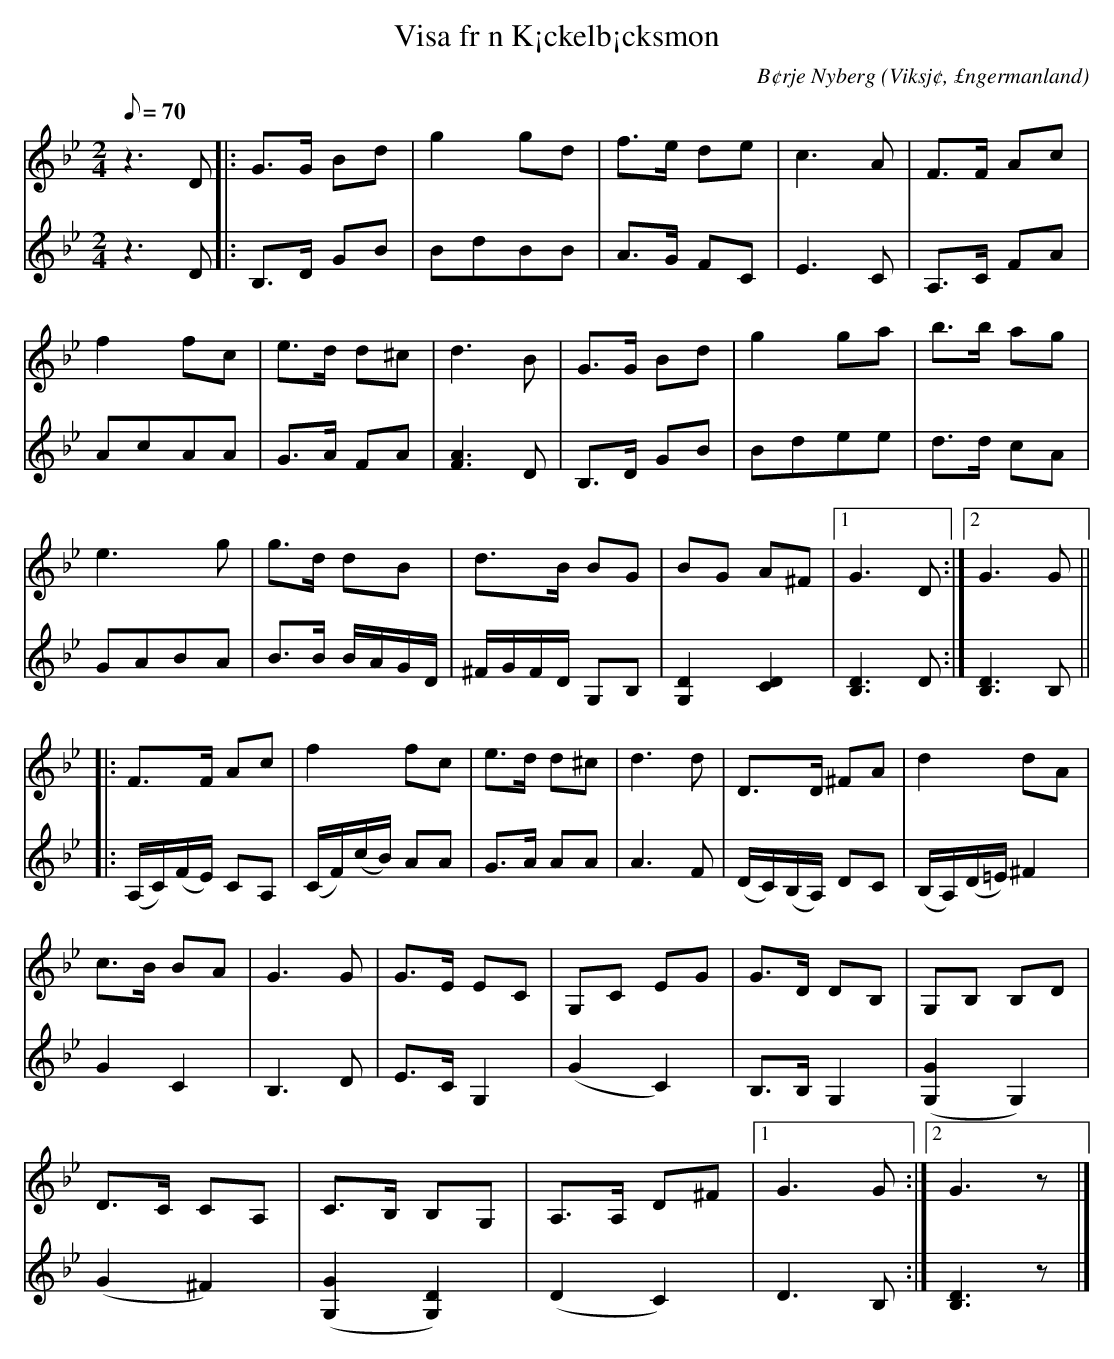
X:1
T:Visa fr n K¡ckelb¡cksmon
C:B¢rje Nyberg
O:Viksj¢, £ngermanland
M:2/4
L:1/8
Q:70
K:Gm
V:1
z2> D2|: G>G Bd | g2 gd | f>e de | c2>A2 | F>F Ac |
f2 fc | e>d d^c | d2>B2 | G>G Bd |g2 ga | b>b ag |
e2> g2 | g>d dB |d>B BG |BG A^F |1 G2> D2 :|2 G2> G2 ||
|: F>F Ac | f2 fc | e>d d^c | d2>d2 | D>D ^FA | d2 dA |
c>B BA |G2> G2 | G>E EC | G,C EG | G>D DB, | G,B, B,D |
D>C CA, | C>B, B,G, | A,>A, D^F |1 G2> G2 :|2 G2> z2 |]
V:2
z2> D2 |: B,>D GB| BdBB | A>G FC | E2>C2 | A,>C FA |
AcAA | G>A FA | [A2F2]> D2 | B,>D GB | Bdee | d>d cA |
GABA | B>B B/2A/2G/2D/2 | ^F/2G/2F/2D/2 G,B, | [G,2D2] [C2D2] | [D2B,2]> D2 :| [D2B,2]> B,2 ||
|: (A,/2C/2)(F/2E/2) CA, | (C/2F/2)(c/2B/2) AA | G>A AA | A2> F2 | (D/2C/2)(B,/2A,/2) DC | (B,/2A,/2)(D/2=E/2) ^F2 |
G2 C2 | B,2> D2 | E>C G,2 |(G2 C2) | B,>B, G,2 | ([G,2G2] G,2) |
(G2 ^F2) | ([G2G,2] [D2G,2]) | (D2 C2) | D2> B,2 :| [D2B,2]> z2 |]
